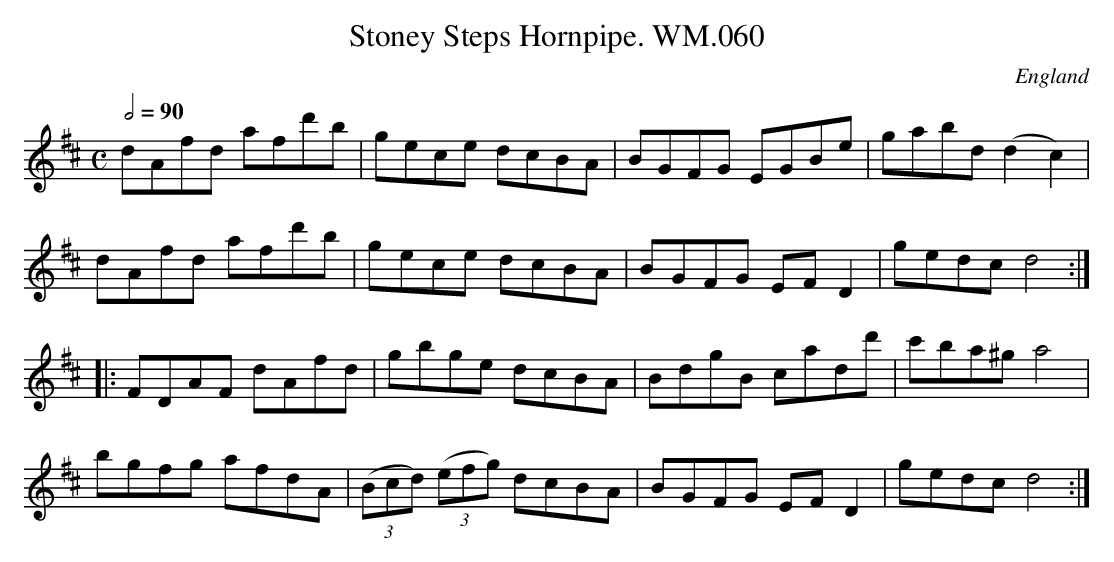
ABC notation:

X:1
T:Stoney Steps Hornpipe. WM.060
L:1/8
M:C
O:England
Q:1/2=90
K:D
dAfd afd'b|gece dcBA|BGFG EGBe|gabd (d2c2)|!
dAfd afd'b|gece dcBA|BGFG EFD2|gedcd4:|!
|:FDAF dAfd|gbge dcBA|BdgB cadd'|c'ba^ga4|!
bgfg afdA|((3Bcd) ((3efg) dcBA|BGFG EFD2|gedcd4:|
